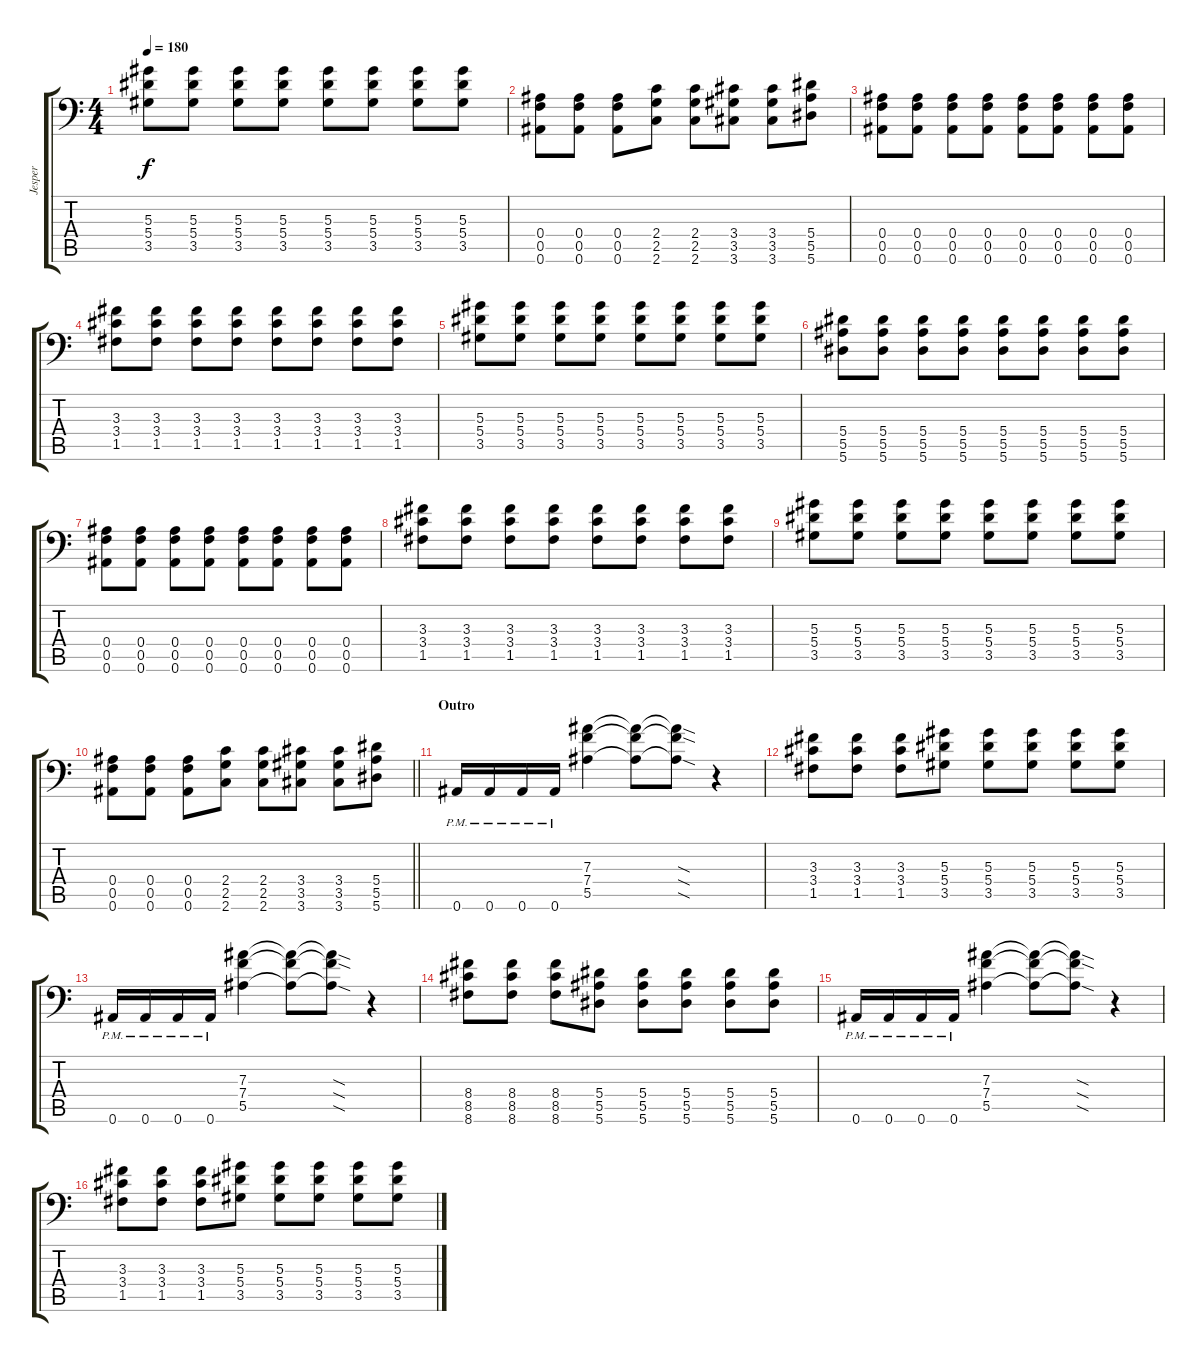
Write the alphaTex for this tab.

\track ("Jesper" "Jesper") {instrument overdrivenguitar}
\staff {score tabs}
\tuning (C4 G3 Eb3 Bb2 F2 Bb1) {hide}
\ts (4 4)
\tempo 180
\clef f4
\ks c
(5.3 5.4 3.5).8{dy f} (5.3 5.4 3.5).8 (5.3 5.4 3.5).8 (5.3 5.4 3.5).8 (5.3 5.4 3.5).8 (5.3 5.4 3.5).8 (5.3 5.4 3.5).8 (5.3 5.4 3.5).8 |
(0.4 0.5 0.6).8 (0.4 0.5 0.6).8 (0.4 0.5 0.6).8 (2.4 2.5 2.6).8 (2.4 2.5 2.6).8 (3.4 3.5 3.6).8 (3.4 3.5 3.6).8 (5.4 5.5 5.6).8 |
(0.4 0.5 0.6).8 (0.4 0.5 0.6).8 (0.4 0.5 0.6).8 (0.4 0.5 0.6).8 (0.4 0.5 0.6).8 (0.4 0.5 0.6).8 (0.4 0.5 0.6).8 (0.4 0.5 0.6).8 |
(3.3 3.4 1.5).8 (3.3 3.4 1.5).8 (3.3 3.4 1.5).8 (3.3 3.4 1.5).8 (3.3 3.4 1.5).8 (3.3 3.4 1.5).8 (3.3 3.4 1.5).8 (3.3 3.4 1.5).8 |
(5.3 5.4 3.5).8 (5.3 5.4 3.5).8 (5.3 5.4 3.5).8 (5.3 5.4 3.5).8 (5.3 5.4 3.5).8 (5.3 5.4 3.5).8 (5.3 5.4 3.5).8 (5.3 5.4 3.5).8 |
(5.4 5.5 5.6).8 (5.4 5.5 5.6).8 (5.4 5.5 5.6).8 (5.4 5.5 5.6).8 (5.4 5.5 5.6).8 (5.4 5.5 5.6).8 (5.4 5.5 5.6).8 (5.4 5.5 5.6).8 |
(0.4 0.5 0.6).8 (0.4 0.5 0.6).8 (0.4 0.5 0.6).8 (0.4 0.5 0.6).8 (0.4 0.5 0.6).8 (0.4 0.5 0.6).8 (0.4 0.5 0.6).8 (0.4 0.5 0.6).8 |
(3.3 3.4 1.5).8 (3.3 3.4 1.5).8 (3.3 3.4 1.5).8 (3.3 3.4 1.5).8 (3.3 3.4 1.5).8 (3.3 3.4 1.5).8 (3.3 3.4 1.5).8 (3.3 3.4 1.5).8 |
(5.3 5.4 3.5).8 (5.3 5.4 3.5).8 (5.3 5.4 3.5).8 (5.3 5.4 3.5).8 (5.3 5.4 3.5).8 (5.3 5.4 3.5).8 (5.3 5.4 3.5).8 (5.3 5.4 3.5).8 |
\barLineRight lightlight
(0.4 0.5 0.6).8 (0.4 0.5 0.6).8 (0.4 0.5 0.6).8 (2.4 2.5 2.6).8 (2.4 2.5 2.6).8 (3.4 3.5 3.6).8 (3.4 3.5 3.6).8 (5.4 5.5 5.6).8 |
\section ("" "Outro")
0.6{pm}.16 0.6{pm}.16 0.6{pm}.16 0.6{pm}.16 (7.3 7.4 5.5).4 (7.3{t} 7.4{t} 5.5{t}).8 (7.3{sod t} 7.4{sod t} 5.5{sod t}).8 r.4 |
(3.3 3.4 1.5).8 (3.3 3.4 1.5).8 (3.3 3.4 1.5).8 (5.3 5.4 3.5).8 (5.3 5.4 3.5).8 (5.3 5.4 3.5).8 (5.3 5.4 3.5).8 (5.3 5.4 3.5).8 |
0.6{pm}.16 0.6{pm}.16 0.6{pm}.16 0.6{pm}.16 (7.3 7.4 5.5).4 (7.3{t} 7.4{t} 5.5{t}).8 (7.3{sod t} 7.4{sod t} 5.5{sod t}).8 r.4 |
(8.4 8.5 8.6).8 (8.4 8.5 8.6).8 (8.4 8.5 8.6).8 (5.4 5.5 5.6).8 (5.4 5.5 5.6).8 (5.4 5.5 5.6).8 (5.4 5.5 5.6).8 (5.4 5.5 5.6).8 |
0.6{pm}.16 0.6{pm}.16 0.6{pm}.16 0.6{pm}.16 (7.3 7.4 5.5).4 (7.3{t} 7.4{t} 5.5{t}).8 (7.3{sod t} 7.4{sod t} 5.5{sod t}).8 r.4 |
(3.3 3.4 1.5).8 (3.3 3.4 1.5).8 (3.3 3.4 1.5).8 (5.3 5.4 3.5).8 (5.3 5.4 3.5).8 (5.3 5.4 3.5).8 (5.3 5.4 3.5).8 (5.3 5.4 3.5).8
